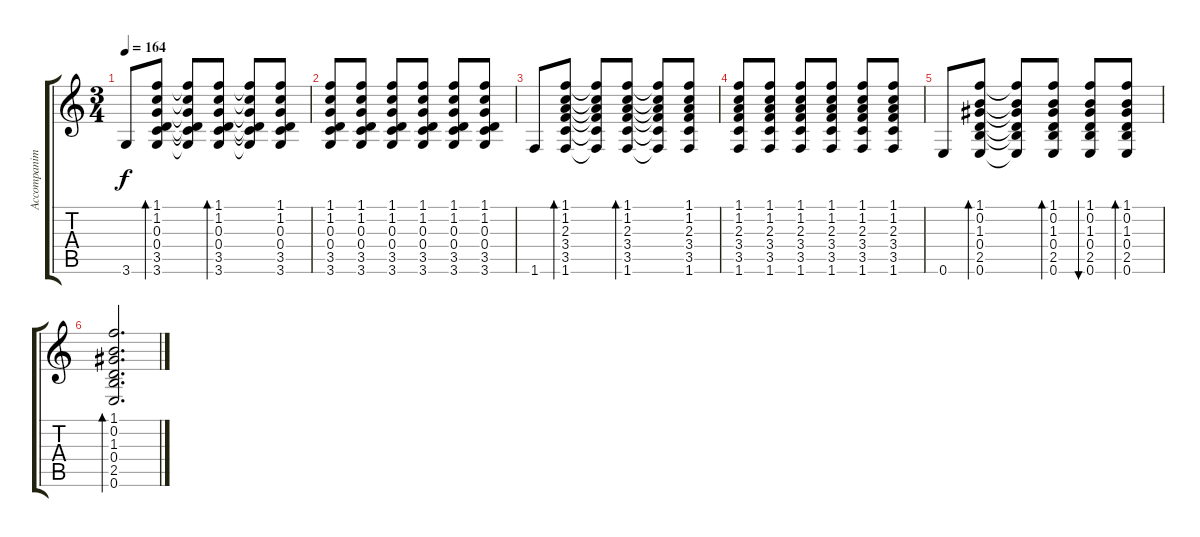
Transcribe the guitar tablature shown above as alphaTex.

\track ("Accompaniment guitar" "Accompanim") {instrument acousticguitarnylon}
\staff {score tabs}
\tuning (E4 B3 G3 D3 A2 E2) {hide}
\ts (3 4)
\tempo 164
\clef g2
\ks c
3.6.8{dy f} (1.1 1.2 0.3 0.4 3.5 3.6).8{bd 60} (1.1{t} 1.2{t} 0.3{t} 0.4{t} 3.5{t} 3.6{t}).8 (1.1 1.2 0.3 0.4 3.5 3.6).8{bd 60} (1.1{t} 1.2{t} 0.3{t} 0.4{t} 3.5{t} 3.6{t}).8 (1.1 1.2 0.3 0.4 3.5 3.6).8 |
(1.1 1.2 0.3 0.4 3.5 3.6).8 (1.1 1.2 0.3 0.4 3.5 3.6).8 (1.1 1.2 0.3 0.4 3.5 3.6).8 (1.1 1.2 0.3 0.4 3.5 3.6).8 (1.1 1.2 0.3 0.4 3.5 3.6).8 (1.1 1.2 0.3 0.4 3.5 3.6).8 |
1.6.8 (1.1 1.2 2.3 3.4 3.5 1.6).8{bd 60} (1.1{t} 1.2{t} 2.3{t} 3.4{t} 3.5{t} 1.6{t}).8 (1.1 1.2 2.3 3.4 3.5 1.6).8{bd 60} (1.1{t} 1.2{t} 2.3{t} 3.4{t} 3.5{t} 1.6{t}).8 (1.1 1.2 2.3 3.4 3.5 1.6).8 |
(1.1 1.2 2.3 3.4 3.5 1.6).8 (1.1 1.2 2.3 3.4 3.5 1.6).8 (1.1 1.2 2.3 3.4 3.5 1.6).8 (1.1 1.2 2.3 3.4 3.5 1.6).8 (1.1 1.2 2.3 3.4 3.5 1.6).8 (1.1 1.2 2.3 3.4 3.5 1.6).8 |
0.6.8 (1.1 0.2 1.3 0.4 2.5 0.6).8{bd 60} (1.1{t} 0.2{t} 1.3{t} 0.4{t} 2.5{t} 0.6{t}).8 (1.1 0.2 1.3 0.4 2.5 0.6).8{bd 60} (1.1 0.2 1.3 0.4 2.5 0.6).8{bu 60} (1.1 0.2 1.3 0.4 2.5 0.6).8{bd 60} |
(1.1 0.2 1.3 0.4 2.5 0.6).2{d bd 60}
